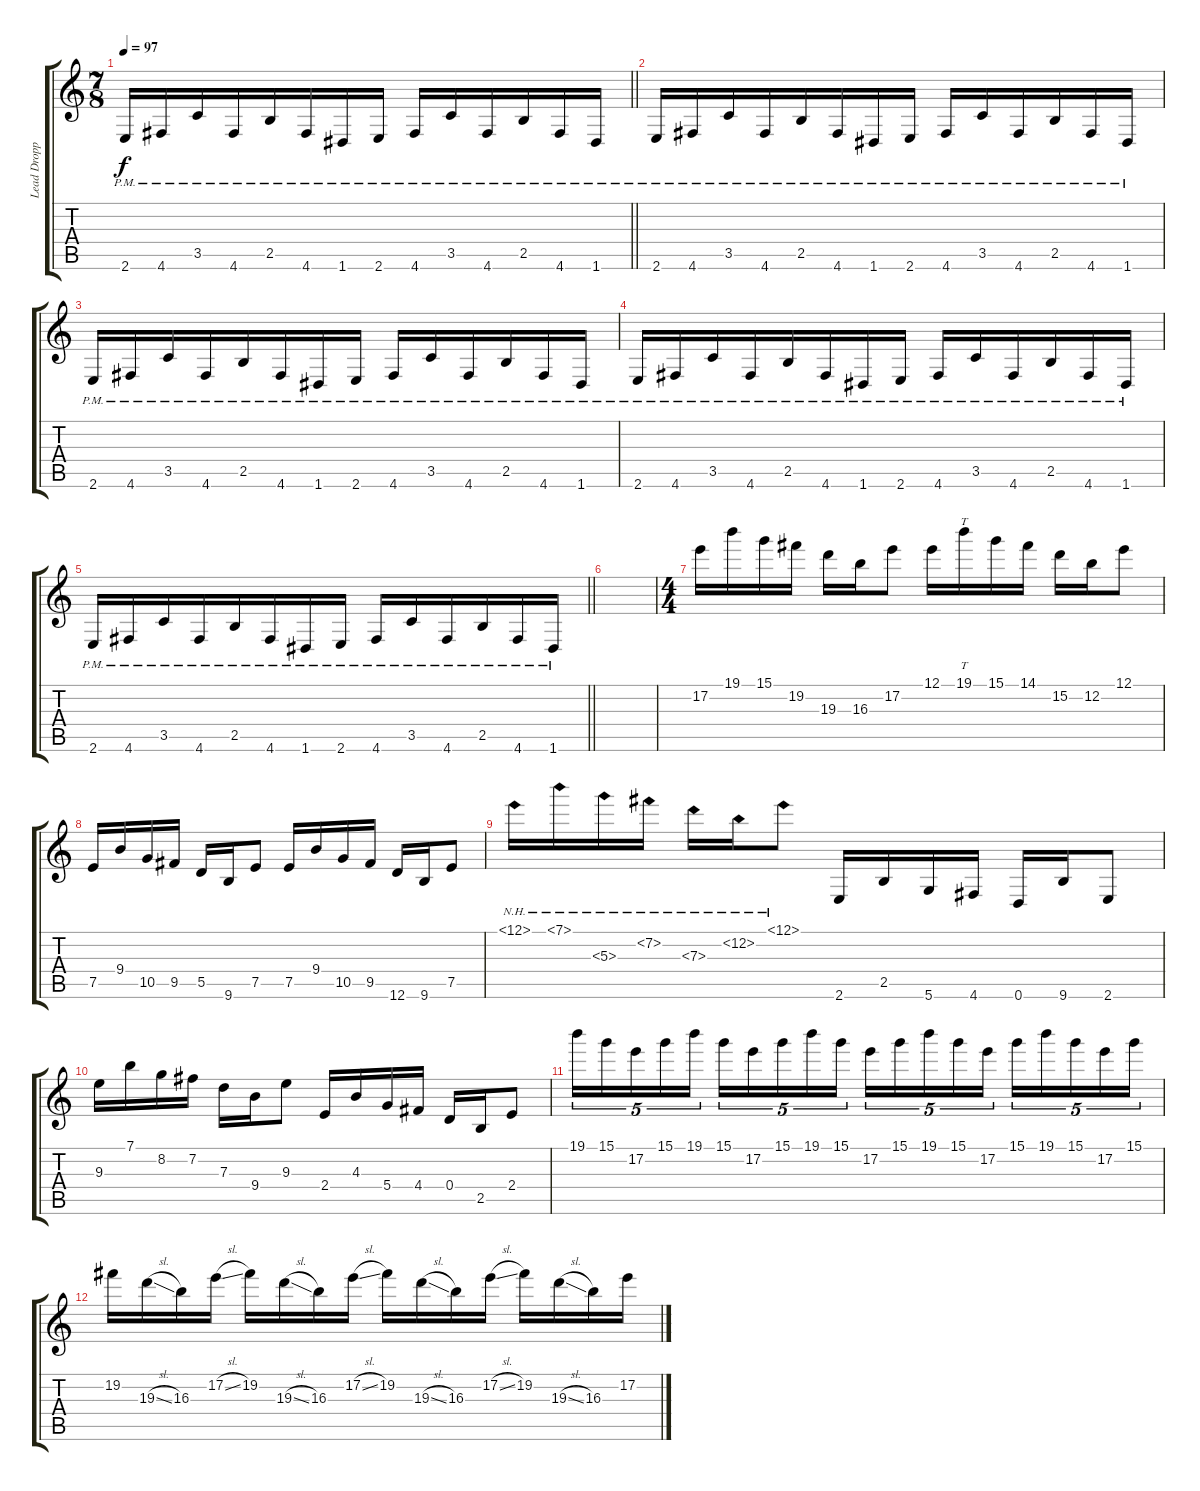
\track ("Lead Dropped D " "Lead Dropp") {instrument distortionguitar}
\staff {score tabs}
\tuning (E4 B3 G3 D3 A2 D2) {hide}
\ts (7 8)
\tempo 97
\clef g2
\barLineRight lightlight
\ks c
2.6{pm}.16{dy f} 4.6{pm}.16 3.5{pm}.16 4.6{pm}.16 2.5{pm}.16 4.6{pm}.16 1.6{pm}.16 2.6{pm}.16 4.6{pm}.16 3.5{pm}.16 4.6{pm}.16 2.5{pm}.16 4.6{pm}.16 1.6{pm}.16 |
2.6{pm}.16 4.6{pm}.16 3.5{pm}.16 4.6{pm}.16 2.5{pm}.16 4.6{pm}.16 1.6{pm}.16 2.6{pm}.16 4.6{pm}.16 3.5{pm}.16 4.6{pm}.16 2.5{pm}.16 4.6{pm}.16 1.6{pm}.16 |
2.6{pm}.16 4.6{pm}.16 3.5{pm}.16 4.6{pm}.16 2.5{pm}.16 4.6{pm}.16 1.6{pm}.16 2.6{pm}.16 4.6{pm}.16 3.5{pm}.16 4.6{pm}.16 2.5{pm}.16 4.6{pm}.16 1.6{pm}.16 |
2.6{pm}.16 4.6{pm}.16 3.5{pm}.16 4.6{pm}.16 2.5{pm}.16 4.6{pm}.16 1.6{pm}.16 2.6{pm}.16 4.6{pm}.16 3.5{pm}.16 4.6{pm}.16 2.5{pm}.16 4.6{pm}.16 1.6{pm}.16 |
\barLineRight lightlight
2.6{pm}.16 4.6{pm}.16 3.5{pm}.16 4.6{pm}.16 2.5{pm}.16 4.6{pm}.16 1.6{pm}.16 2.6{pm}.16 4.6{pm}.16 3.5{pm}.16 4.6{pm}.16 2.5{pm}.16 4.6{pm}.16 1.6{pm}.16 |
|
\ts (4 4)
17.2.16 19.1.16 15.1.16 19.2.16 19.3.16 16.3.16 17.2.8 12.1.16 19.1.16{tt} 15.1.16 14.1.16 15.2.16 12.2.16 12.1.8 |
7.5.16 9.4.16 10.5.16 9.5.16 5.5.16 9.6.16 7.5.8 7.5.16 9.4.16 10.5.16 9.5.16 12.6.16 9.6.16 7.5.8 |
12.1{nh}.16 7.1{nh}.16 5.3{nh}.16 7.2{nh}.16 7.3{nh}.16 12.2{nh}.16 12.1{nh}.8 2.6.16 2.5.16 5.6.16 4.6.16 0.6.16 9.6.16 2.6.8 |
9.3.16 7.1.16 8.2.16 7.2.16 7.3.16 9.4.16 9.3.8 2.4.16 4.3.16 5.4.16 4.4.16 0.4.16 2.5.16 2.4.8 |
19.1.16{tu (5 4)} 15.1.16{tu (5 4)} 17.2.16{tu (5 4)} 15.1.16{tu (5 4)} 19.1.16{tu (5 4)} 15.1.16{tu (5 4)} 17.2.16{tu (5 4)} 15.1.16{tu (5 4)} 19.1.16{tu (5 4)} 15.1.16{tu (5 4)} 17.2.16{tu (5 4)} 15.1.16{tu (5 4)} 19.1.16{tu (5 4)} 15.1.16{tu (5 4)} 17.2.16{tu (5 4)} 15.1.16{tu (5 4)} 19.1.16{tu (5 4)} 15.1.16{tu (5 4)} 17.2.16{tu (5 4)} 15.1.16{tu (5 4)} |
19.2.16 19.3{sl}.16 16.3.16 17.2{sl}.16 19.2.16 19.3{sl}.16 16.3.16 17.2{sl}.16 19.2.16 19.3{sl}.16 16.3.16 17.2{sl}.16 19.2.16 19.3{sl}.16 16.3.16 17.2.16
